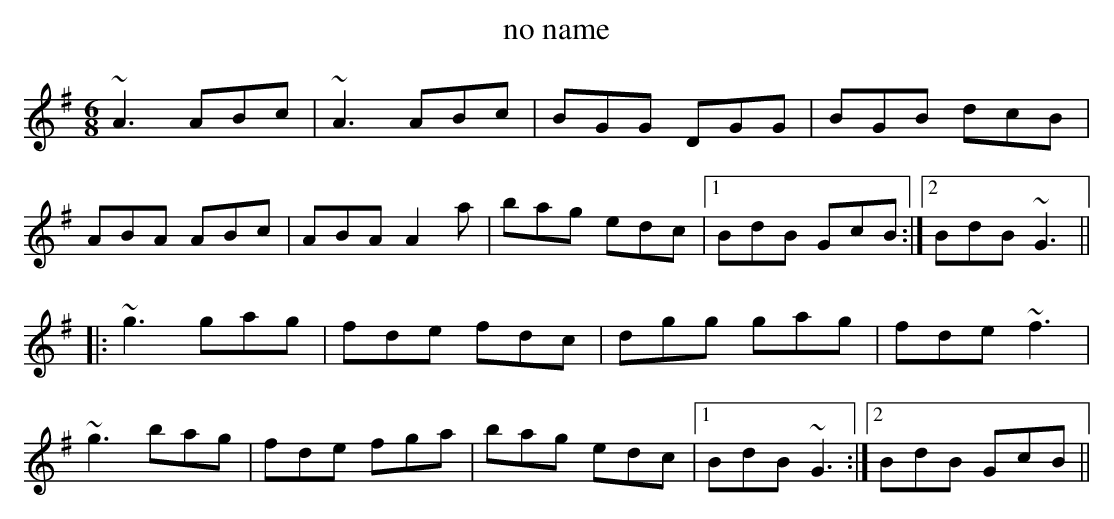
X:1
T:no name
M:6/8
L:1/8
K:Ador
~A3 ABc|~A3 ABc|BGG DGG|BGB dcB|
ABA ABc|ABA A2a|bag edc|1 BdB GcB:|2 BdB ~G3||
|:~g3 gag|fde fdc|dgg gag|fde ~f3|
~g3 bag|fde fga|bag edc|1 BdB ~G3:|2 BdB GcB||
